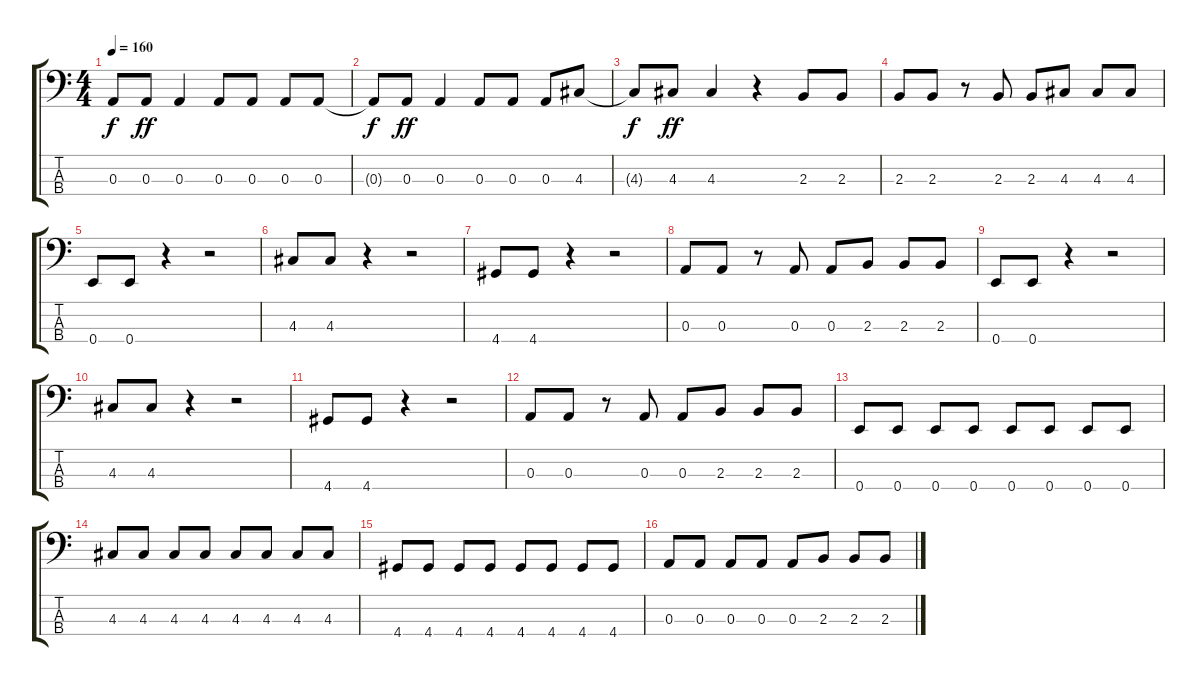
\track "" {instrument electricbasspick}
\staff {score tabs}
\tuning (G2 D2 A1 E1) {hide}
\ts (4 4)
\tempo 160
\clef f4
\ks c
0.3{t}.8{dy f} 0.3.8{dy ff} 0.3.4 0.3.8 0.3.8 0.3.8 0.3.8 |
0.3{t}.8{dy f} 0.3.8{dy ff} 0.3.4 0.3.8 0.3.8 0.3.8 4.3.8 |
4.3{t}.8{dy f} 4.3.8{dy ff} 4.3.4 r.4 2.3.8 2.3.8 |
2.3.8 2.3.8 r.8 2.3.8 2.3.8 4.3.8 4.3.8 4.3.8 |
0.4.8 0.4.8 r.4 r.2 |
4.3.8 4.3.8 r.4 r.2 |
4.4.8 4.4.8 r.4 r.2 |
0.3.8 0.3.8 r.8 0.3.8 0.3.8 2.3.8 2.3.8 2.3.8 |
0.4.8 0.4.8 r.4 r.2 |
4.3.8 4.3.8 r.4 r.2 |
4.4.8 4.4.8 r.4 r.2 |
0.3.8 0.3.8 r.8 0.3.8 0.3.8 2.3.8 2.3.8 2.3.8 |
0.4.8 0.4.8 0.4.8 0.4.8 0.4.8 0.4.8 0.4.8 0.4.8 |
4.3.8 4.3.8 4.3.8 4.3.8 4.3.8 4.3.8 4.3.8 4.3.8 |
4.4.8 4.4.8 4.4.8 4.4.8 4.4.8 4.4.8 4.4.8 4.4.8 |
0.3.8 0.3.8 0.3.8 0.3.8 0.3.8 2.3.8 2.3.8 2.3.8
